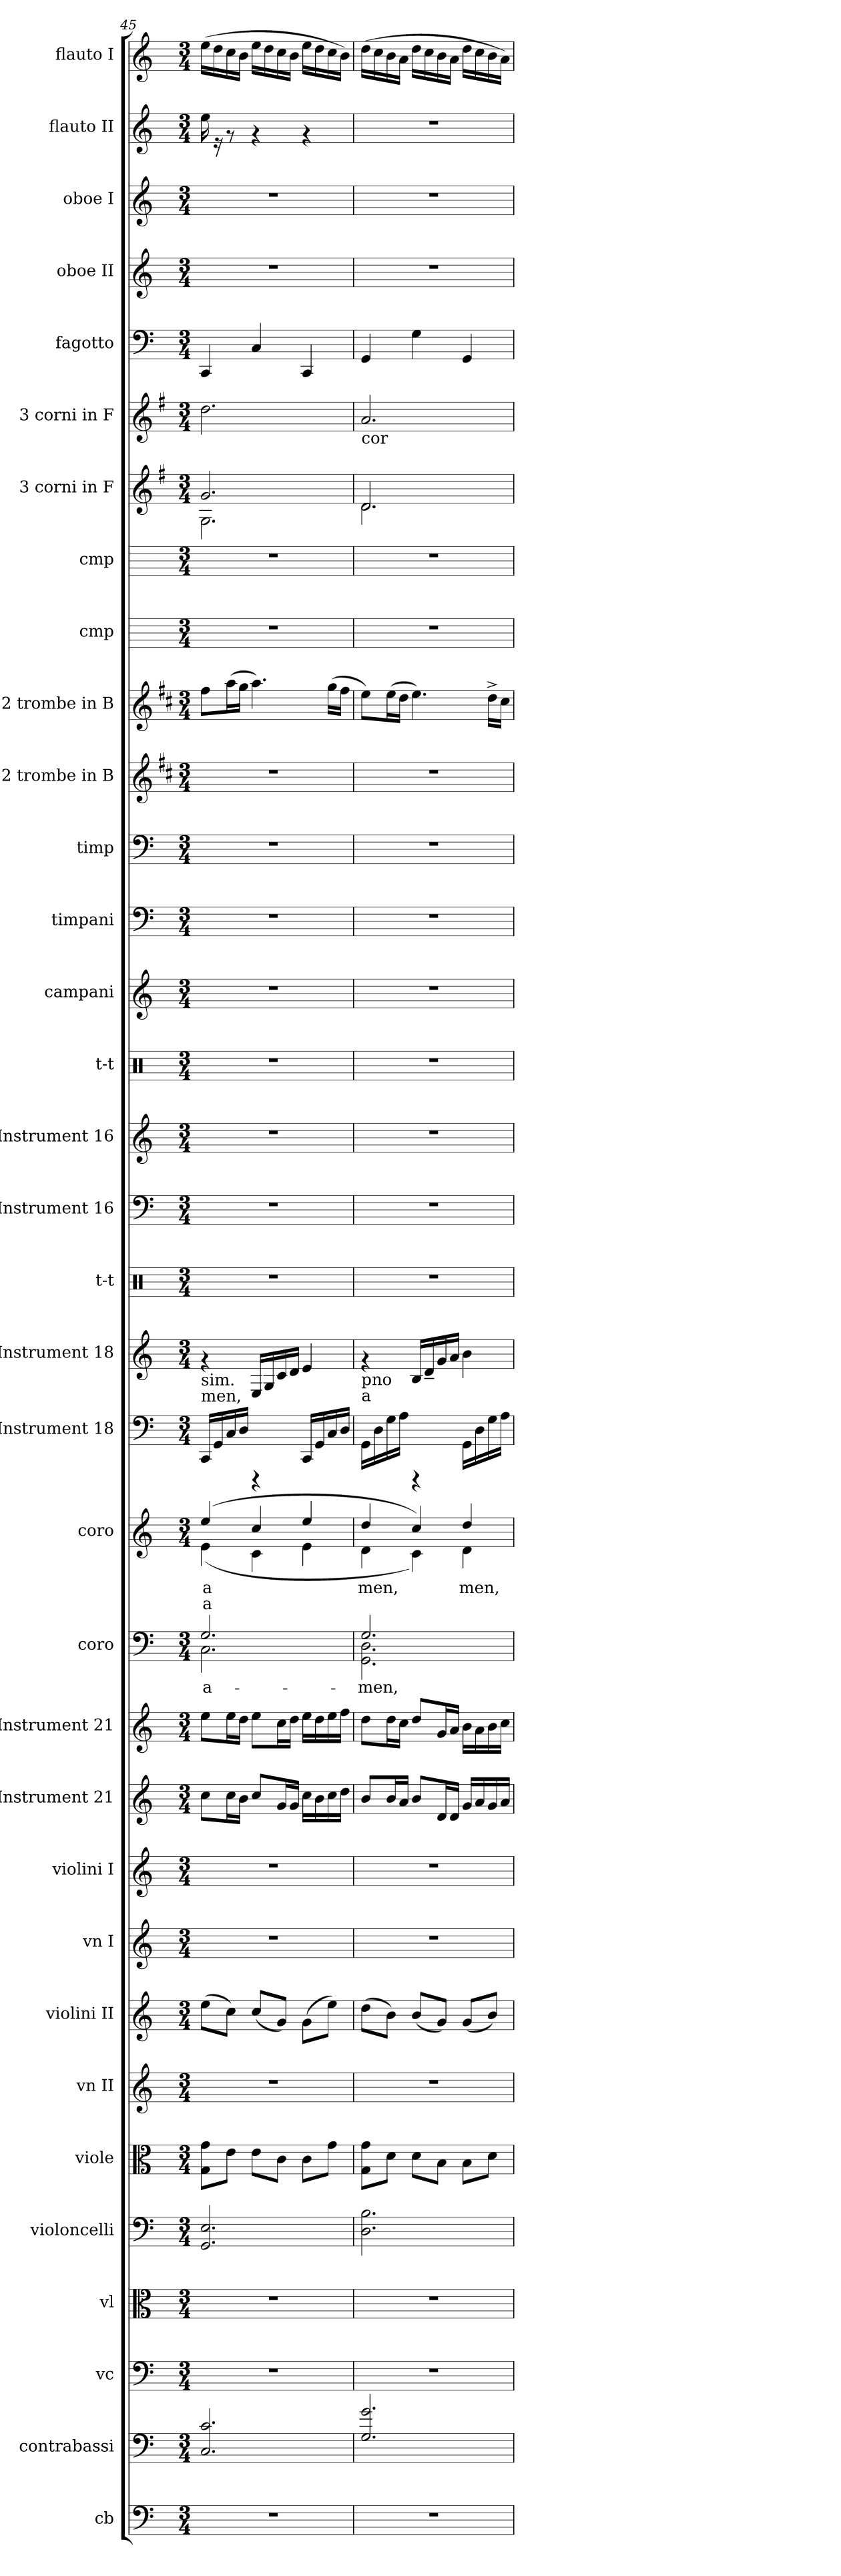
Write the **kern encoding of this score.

**kern	**kern	**kern	**kern	**kern	**kern	**kern	**kern	**kern	**kern	**kern	**kern	**kern	**text	**kern	**text	**text	**kern	**kern	**kern	**kern	**kern	**kern	**kern	**kern	**kern	**kern	**kern	**kern	**kern	**kern	**kern	**kern	**kern	**kern	**kern	**kern
*part34	*part33	*part32	*part31	*part30	*part29	*part28	*part27	*part26	*part25	*part24	*part23	*part22	*part22	*part21	*part21	*part21	*part20	*part19	*part18	*part17	*part16	*part15	*part14	*part13	*part12	*part11	*part10	*part9	*part8	*part7	*part6	*part5	*part4	*part3	*part2	*part1
*staff34	*staff33	*staff32	*staff31	*staff30	*staff29	*staff28	*staff27	*staff26	*staff25	*staff24	*staff23	*staff22	*staff22	*staff21	*staff21	*staff21	*staff20	*staff19	*staff18	*staff17	*staff16	*staff15	*staff14	*staff13	*staff12	*staff11	*staff10	*staff9	*staff8	*staff7	*staff6	*staff5	*staff4	*staff3	*staff2	*staff1
*I"cb	*I"contrabassi	*I"vc	*I"vl	*I"violoncelli	*I"viole	*I"vn II	*I"violini II	*I"vn I	*I"violini I	*I"Instrument 21	*I"Instrument 21	*I"coro	*	*I"coro	*	*	*I"Instrument 18	*I"Instrument 18	*I"t-t	*I"Instrument 16	*I"Instrument 16	*I"t-t	*I"campani	*I"timpani	*I"timp	*I"2 trombe  in B	*I"2 trombe  in B	*I"cmp	*I"cmp	*I"3 corni  in F	*I"3 corni  in F	*I"fagotto	*I"oboe II	*I"oboe I	*I"flauto II	*I"flauto I
*I'cb	*I'cb	*I'vc	*I'vl	*I'vc	*I'vl	*I'vn II	*I'vn II	*I'vn I	*I'vn I	*	*	*	*	*	*	*	*	*	*	*	*	*I't-t	*I'cmp	*I'timp	*I'timp	*	*	*	*	*	*	*I'fag	*I'ob II	*I'ob I	*I'fl II	*I'fl I
!!LO:PB:g=z
*clefF4	*clefF4	*clefF4	*clefC3	*clefF4	*clefC3	*clefG2	*clefG2	*clefG2	*clefG2	*clefG2	*clefG2	*clefF4	*	*clefG2	*	*	*clefF4	*clefG2	*clefX	*clefF4	*clefG2	*clefX	*clefG2	*clefF4	*clefF4	*clefG2	*clefG2	*	*	*clefG2	*clefG2	*clefF4	*clefG2	*clefG2	*clefG2	*clefG2
*	*ITrd7c12	*	*	*	*	*	*	*	*	*	*	*	*	*	*	*	*	*	*	*	*	*	*	*	*	*ITrd1c2	*ITrd1c2	*ITrd-3c-5	*ITrd1c2	*ITrd-3c-5	*ITrd-3c-5	*	*	*	*	*
*k[]	*k[]	*k[]	*k[]	*k[]	*k[]	*k[]	*k[]	*k[]	*k[]	*k[]	*k[]	*k[]	*	*k[]	*	*	*k[]	*k[]	*	*k[]	*k[]	*	*k[]	*k[]	*k[]	*k[]	*k[]	*k[b-]	*k[b-e-]	*k[]	*k[]	*k[]	*k[]	*k[]	*k[]	*k[]
*C:	*C:	*C:	*C:	*C:	*C:	*C:	*C:	*C:	*C:	*C:	*C:	*C:	*	*C:	*	*	*C:	*C:	*	*C:	*C:	*	*C:	*C:	*C:	*C:	*C:	*F:	*B-:	*C:	*C:	*C:	*C:	*C:	*C:	*C:
*M3/4	*M3/4	*M3/4	*M3/4	*M3/4	*M3/4	*M3/4	*M3/4	*M3/4	*M3/4	*M3/4	*M3/4	*M3/4	*	*M3/4	*	*	*M3/4	*M3/4	*M3/4	*M3/4	*M3/4	*M3/4	*M3/4	*M3/4	*M3/4	*M3/4	*M3/4	*M3/4	*M3/4	*M3/4	*M3/4	*M3/4	*M3/4	*M3/4	*M3/4	*M3/4
=45	=45	=45	=45	=45	=45	=45	=45	=45	=45	=45	=45	=45	=45	=45	=45	=45	=45	=45	=45	=45	=45	=45	=45	=45	=45	=45	=45	=45	=45	=45	=45	=45	=45	=45	=45	=45
*	*	*	*	*	*	*	*	*	*	*	*	*^	*	*	*	*	*	*	*	*	*	*	*	*	*	*	*	*	*	*	*	*	*	*	*	*
!	!	!	!	!	!	!	!	!	!	!	!	!	!	!	!	!	!	!	!LO:TX:b:t=sim.	!	!	!	!	!	!	!	!	!	!	!	!	!	!	!	!	!	!
!	!	!	!	!	!	!	!	!	!	!	!	!	!	!	!	!	!	!	!LO:TX:b:t=men,	!	!	!	!	!	!	!	!	!	!	!	!	!	!	!	!	!	!
!	!	!	!	!	!	!	!	!	!	!	!	!	!	!LO:LY:b:cj	!	!LO:LY:b:cj	!LO:LY:b:cj	!	!	!	!	!	!	!	!	!	!	!	!	!	!	!	!	!	!	!	!
*	*	*	*	*	*	*	*	*	*	*	*	*	*	*	*^	*	*	*	*	*	*	*	*	*	*	*	*	*	*	*	*^	*	*	*	*	*	*
2.r	2.C/ 2.CC/	2.r	2.r	2.E/ 2.GG/	8g\ 8G\L	2.r	(>8ee\L	2.r	2.r	8cc\L	8ee\L	2.G/	2.C\	a-	(>4ee/	(<4e\	a-	-a-	16CC/L	4rf	2.r	2.r	2.r	2.r	2.r	2.r	2.r	2.r	8ee\L	2.r	2.r	2.cc/	2.c\	2.gg\	4CC/	2.r	2.r	16ee\	(>16ee\L
.	.	.	.	.	.	.	.	.	.	.	.	.	.	.	.	.	.	.	16GG/	.	.	.	.	.	.	.	.	.	.	.	.	.	.	.	.	.	.	16re	16dd\
.	.	.	.	.	8e\J	.	8cc\J)	.	.	16cc\	16ee\	.	.	.	.	.	.	.	16C/	.	.	.	.	.	.	.	.	.	(>16gg\	.	.	.	.	.	.	.	.	8rf	16cc\
.	.	.	.	.	.	.	.	.	.	16b\J	16dd\J	.	.	.	.	.	.	.	16D/J	.	.	.	.	.	.	.	.	.	16ff\J	.	.	.	.	.	.	.	.	.	16b\J
!	!	!	!	!	!	!	!	!	!	!	!	!	!	!	!	!	!LO:LY:b:cj	!LO:LY:b:cj	!	!	!	!	!	!	!	!	!	!	!	!	!	!	!	!	!	!	!	!	!
.	.	.	.	.	8e\L	.	(<8cc/L	.	.	8cc/L	8ee\L	.	.	.	4cc/	4c\	--	--	4rCCC	16E/L	.	.	.	.	.	.	.	.	4.gg\)	.	.	.	.	.	4C/	.	.	4rf	16ee\L
.	.	.	.	.	.	.	.	.	.	.	.	.	.	.	.	.	.	.	.	16G/	.	.	.	.	.	.	.	.	.	.	.	.	.	.	.	.	.	.	16dd\
.	.	.	.	.	8c\J	.	8g/J)	.	.	16g/	16cc\	.	.	.	.	.	.	.	.	16c/	.	.	.	.	.	.	.	.	.	.	.	.	.	.	.	.	.	.	16cc\
.	.	.	.	.	.	.	.	.	.	16g/J	16dd\J	.	.	.	.	.	.	.	.	16d/J	.	.	.	.	.	.	.	.	.	.	.	.	.	.	.	.	.	.	16b\J
!	!	!	!	!	!	!	!	!	!	!	!	!	!	!	!	!	!LO:LY:b:cj	!LO:LY:b:cj	!	!	!	!	!	!	!	!	!	!	!	!	!	!	!	!	!	!	!	!	!
.	.	.	.	.	8c\L	.	(>8g\L	.	.	16cc\L	16ee\L	.	.	.	4ee/	4e\	--	--	16CC/L	4e/	.	.	.	.	.	.	.	.	.	.	.	.	.	.	4CC/	.	.	4rf	16ee\L
.	.	.	.	.	.	.	.	.	.	16b\	16dd\	.	.	.	.	.	.	.	16GG/	.	.	.	.	.	.	.	.	.	.	.	.	.	.	.	.	.	.	.	16dd\
.	.	.	.	.	8g\J	.	8ee\J)	.	.	16cc\	16ee\	.	.	.	.	.	.	.	16C/	.	.	.	.	.	.	.	.	.	(>16ff\L	.	.	.	.	.	.	.	.	.	16cc\
.	.	.	.	.	.	.	.	.	.	16dd\J	16ff\J	.	.	.	.	.	.	.	16D/J	.	.	.	.	.	.	.	.	.	16ee\J	.	.	.	.	.	.	.	.	.	16b\J)
=46	=46	=46	=46	=46	=46	=46	=46	=46	=46	=46	=46	=46	=46	=46	=46	=46	=46	=46	=46	=46	=46	=46	=46	=46	=46	=46	=46	=46	=46	=46	=46	=46	=46	=46	=46	=46	=46	=46	=46
!	!	!	!	!	!	!	!	!	!	!	!	!	!	!	!	!	!	!	!	!	!	!	!	!	!	!	!	!	!	!	!	!	!	!LO:TX:b:t=cor	!	!	!	!	!
!	!	!	!	!	!	!	!	!	!	!	!	!	!	!	!	!	!	!	!	!LO:TX:b:t=pno	!	!	!	!	!	!	!	!	!	!	!	!	!	!	!	!	!	!	!
!	!	!	!	!	!	!	!	!	!	!	!	!	!	!	!	!	!	!	!	!LO:TX:b:t=a	!	!	!	!	!	!	!	!	!	!	!	!	!	!	!	!	!	!	!
!	!	!	!	!	!	!	!	!	!	!	!	!	!	!LO:LY:b:cj	!	!	!LO:LY:b:cj	!	!	!	!	!	!	!	!	!	!	!	!	!	!	!	!	!	!	!	!	!	!
2.r	2.G/ 2.GG/	2.r	2.r	2.B\ 2.D\	8g\ 8G\L	2.r	(>8dd\L	2.r	2.r	8b/L	8dd\L	2.G/	2.D\ 2.GG\	-men,	4dd/	4d\	-men,	.	16GG\L	4rf	2.r	2.r	2.r	2.r	2.r	2.r	2.r	2.r	8dd\L)	2.r	2.r	2.g/	2.g\	2.dd/	4GG/	2.r	2.r	2.r	(>16dd\L
.	.	.	.	.	.	.	.	.	.	.	.	.	.	.	.	.	.	.	16D\	.	.	.	.	.	.	.	.	.	.	.	.	.	.	.	.	.	.	.	16cc\
.	.	.	.	.	8d\J	.	8b\J)	.	.	16b/	16dd\	.	.	.	.	.	.	.	16G\	.	.	.	.	.	.	.	.	.	(>16dd\	.	.	.	.	.	.	.	.	.	16b\
.	.	.	.	.	.	.	.	.	.	16a/J	16cc\J	.	.	.	.	.	.	.	16A\J	.	.	.	.	.	.	.	.	.	16cc\J	.	.	.	.	.	.	.	.	.	16a\J
!	!	!	!	!	!	!	!	!	!	!	!	!	!	!	!	!	!LO:LY:b:cj	!	!	!	!	!	!	!	!	!	!	!	!	!	!	!	!	!	!	!	!	!	!
.	.	.	.	.	8d\L	.	(<8b/L	.	.	8b/L	8dd/L	.	.	.	4cc/)	4c\)	.	.	4rCCC	16B/L	.	.	.	.	.	.	.	.	4.dd\)	.	.	.	.	.	4G\	.	.	.	16dd\L
.	.	.	.	.	.	.	.	.	.	.	.	.	.	.	.	.	.	.	.	16d~>/	.	.	.	.	.	.	.	.	.	.	.	.	.	.	.	.	.	.	16cc\
.	.	.	.	.	8B\J	.	8g/J)	.	.	16d/	16g/	.	.	.	.	.	.	.	.	16g/	.	.	.	.	.	.	.	.	.	.	.	.	.	.	.	.	.	.	16b\
.	.	.	.	.	.	.	.	.	.	16d/J	16a/J	.	.	.	.	.	.	.	.	16a/J	.	.	.	.	.	.	.	.	.	.	.	.	.	.	.	.	.	.	16a\J
!	!	!	!	!	!	!	!	!	!	!	!	!	!	!	!	!	!LO:LY:b:cj	!	!	!	!	!	!	!	!	!	!	!	!	!	!	!	!	!	!	!	!	!	!
.	.	.	.	.	8B\L	.	(<8g/L	.	.	16g/L	16b\L	.	.	.	4dd/	4d\	men,	.	16GG\L	4b\	.	.	.	.	.	.	.	.	.	.	.	.	.	.	4GG/	.	.	.	16dd\L
.	.	.	.	.	.	.	.	.	.	16a/	16a\	.	.	.	.	.	.	.	16D\	.	.	.	.	.	.	.	.	.	.	.	.	.	.	.	.	.	.	.	16cc\
.	.	.	.	.	8d\J	.	8b/J)	.	.	16g/	16b\	.	.	.	.	.	.	.	16G\	.	.	.	.	.	.	.	.	.	16cc^<\L	.	.	.	.	.	.	.	.	.	16b\
.	.	.	.	.	.	.	.	.	.	16a/J	16cc\J	.	.	.	.	.	.	.	16A\J	.	.	.	.	.	.	.	.	.	16b\J	.	.	.	.	.	.	.	.	.	16a\J)
*	*	*	*	*	*	*	*	*	*	*	*	*v	*v	*	*	*	*	*	*	*	*	*	*	*	*	*	*	*	*	*	*	*v	*v	*	*	*	*	*	*
*	*	*	*	*	*	*	*	*	*	*	*	*	*	*v	*v	*	*	*	*	*	*	*	*	*	*	*	*	*	*	*	*	*	*	*	*	*	*
=	=	=	=	=	=	=	=	=	=	=	=	=	=	=	=	=	=	=	=	=	=	=	=	=	=	=	=	=	=	=	=	=	=	=	=	=
*-	*-	*-	*-	*-	*-	*-	*-	*-	*-	*-	*-	*-	*-	*-	*-	*-	*-	*-	*-	*-	*-	*-	*-	*-	*-	*-	*-	*-	*-	*-	*-	*-	*-	*-	*-	*-
